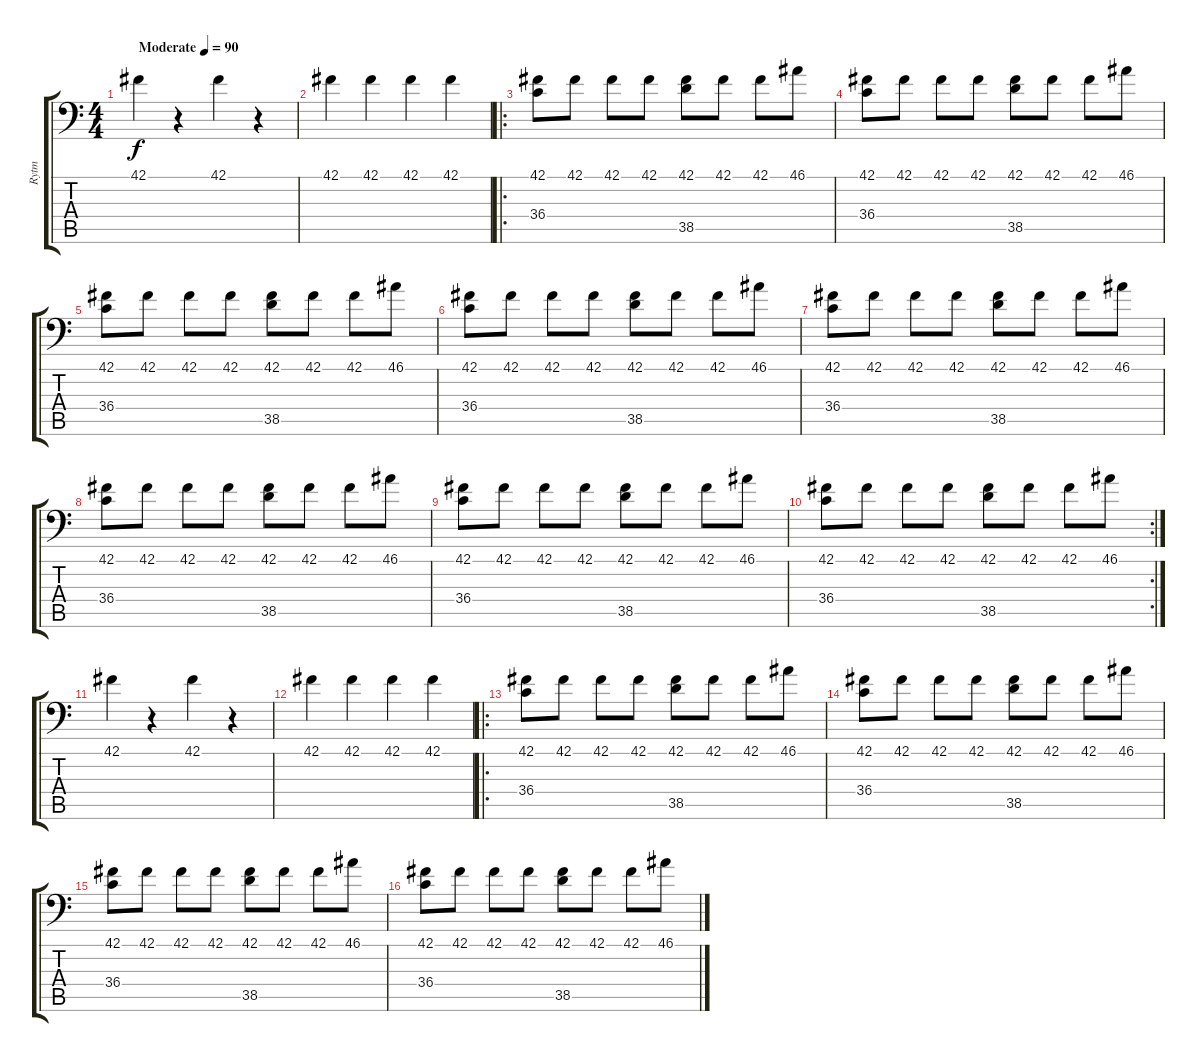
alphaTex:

\track ("Rytm" "Rytm") {instrument acousticgrandpiano}
\staff {score tabs}
\tuning (C-1 C-1 C-1 C-1 C-1 C-1) {hide}
\ts (4 4)
\tempo (90 "Moderate")
\clef f4
\ks c
42.1.4{dy f instrument acousticgrandpiano} r.4 42.1.4 r.4 |
42.1.4 42.1.4 42.1.4 42.1.4 |
\ro
(42.1 36.4).8 42.1.8 42.1.8 42.1.8 (42.1 38.5).8 42.1.8 42.1.8 46.1.8 |
(42.1 36.4).8 42.1.8 42.1.8 42.1.8 (42.1 38.5).8 42.1.8 42.1.8 46.1.8 |
(42.1 36.4).8 42.1.8 42.1.8 42.1.8 (42.1 38.5).8 42.1.8 42.1.8 46.1.8 |
(42.1 36.4).8 42.1.8 42.1.8 42.1.8 (42.1 38.5).8 42.1.8 42.1.8 46.1.8 |
(42.1 36.4).8 42.1.8 42.1.8 42.1.8 (42.1 38.5).8 42.1.8 42.1.8 46.1.8 |
(42.1 36.4).8 42.1.8 42.1.8 42.1.8 (42.1 38.5).8 42.1.8 42.1.8 46.1.8 |
(42.1 36.4).8 42.1.8 42.1.8 42.1.8 (42.1 38.5).8 42.1.8 42.1.8 46.1.8 |
\rc 2
(42.1 36.4).8 42.1.8 42.1.8 42.1.8 (42.1 38.5).8 42.1.8 42.1.8 46.1.8 |
42.1.4 r.4 42.1.4 r.4 |
42.1.4 42.1.4 42.1.4 42.1.4 |
\ro
(42.1 36.4).8 42.1.8 42.1.8 42.1.8 (42.1 38.5).8 42.1.8 42.1.8 46.1.8 |
(42.1 36.4).8 42.1.8 42.1.8 42.1.8 (42.1 38.5).8 42.1.8 42.1.8 46.1.8 |
(42.1 36.4).8 42.1.8 42.1.8 42.1.8 (42.1 38.5).8 42.1.8 42.1.8 46.1.8 |
(42.1 36.4).8 42.1.8 42.1.8 42.1.8 (42.1 38.5).8 42.1.8 42.1.8 46.1.8
